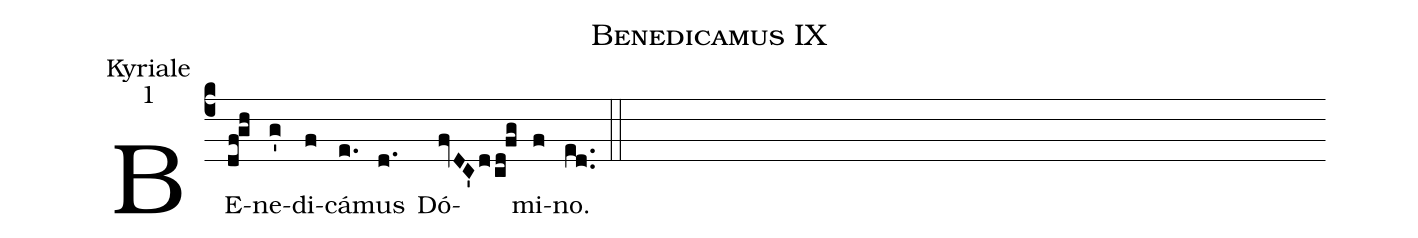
name:Benedicamus IX;
office-part:Kyriale;
mode:1;
%%
(c4) BE(df!gh)ne(g')di(f)cá(e.)mus(d.) Dó(fvDC'd/cd!fg)mi(f)no.(ed..) (::)
